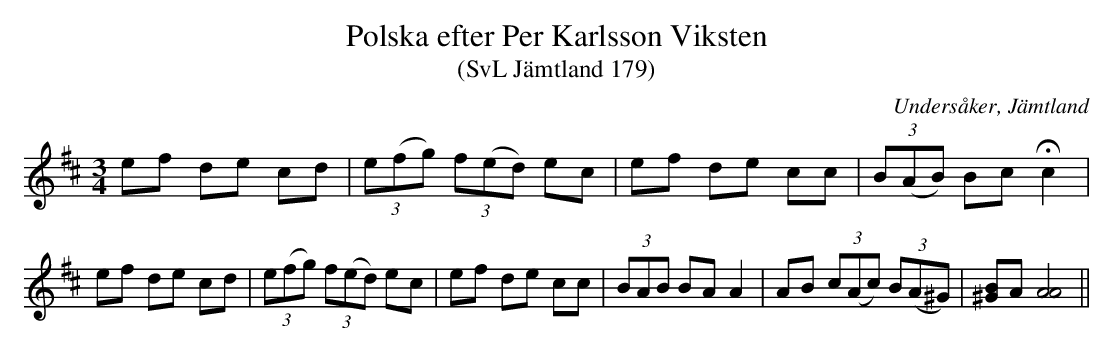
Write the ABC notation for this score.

X:1
T:Polska efter Per Karlsson Viksten
T:(SvL Jämtland 179)
O:Undersåker, Jämtland
M:3/4
L:1/8
K:Amix
ef de cd|(3e(fg) (3f(ed) ec|ef de cc|(3B(AB) Bc Hc2|
ef de cd|(3e(fg) (3f(ed) ec|ef de cc|(3BAB BA A2|AB (3c(Ac) (3B(A^G)|[B^G]A [AA]4||
